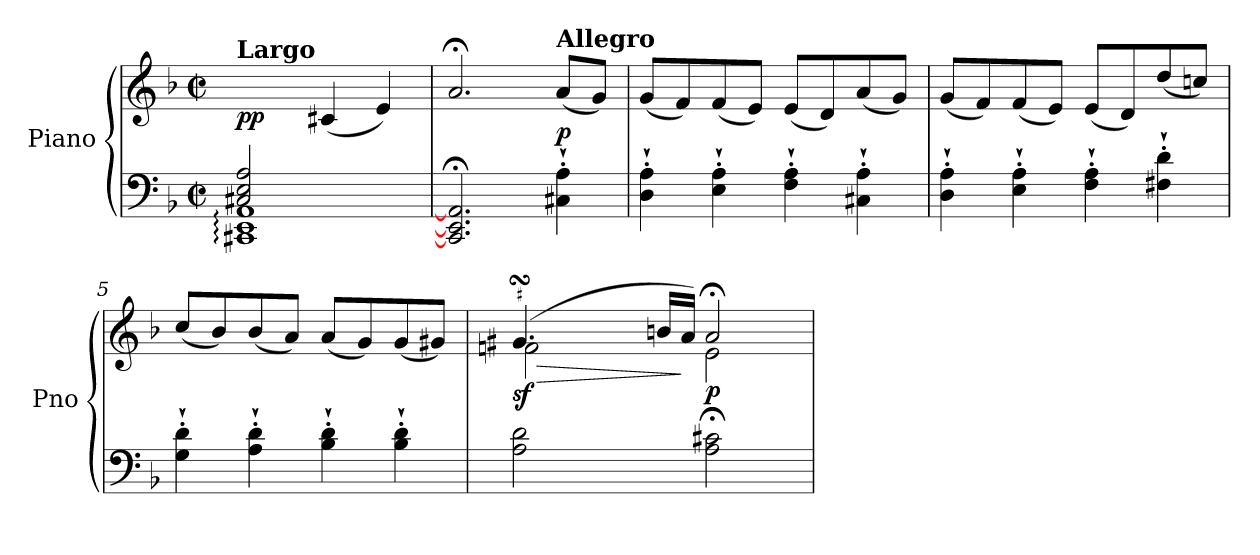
**kern	**kern	**dynam
*part1	*part1	*part1
*staff2	*staff1	*staff1/2
*I"Piano	*	*
*I'Pno	*	*
*clefF4	*clefG2	*
*k[b-]	*k[b-]	*
*M4/4	*M4/4	*
*met(c|)	*met(c|)	*
=1	=1	=1
*^	*	*
!	!	!LO:TX:a:B:t=Largo	!
!	!	!	!LO:DY:b
2C#X/ 2E/ 2A/	[1CC#X: [1EE: [1AA: 1C#Xyy: 1Eyy: 1Ayy:	2ryy	pp
2ryy	.	(4c#X/	.
.	.	4e/)	.
*v	*v	*	*
=2	=2	=2
2.CC#/];< 2.EE/];< 2.AA/];<	2.a;</	.
!	!LO:TX:a:B:t=Allegro	!
!	!	!LO:DY:a=2
4C#X\`' 4A\`'	(8a/L	p
.	8g/J)	.
=3	=3	=3
4D\`' 4A\`'	(8g/L	.
.	8f/)	.
4E\`' 4A\`'	(8f/	.
.	8e/J)	.
4F\`' 4A\`'	(8e/L	.
.	8d/)	.
4C#X\`' 4A\`'	(8a/	.
.	8g/J)	.
=4	=4	=4
4D\`' 4A\`'	(8g/L	.
.	8f/)	.
4E\`' 4A\`'	(8f/	.
.	8e/J)	.
4F\`' 4A\`'	(8e/L	.
.	8d/)	.
!	!	!LO:DY:b
4F#X\`' 4d\`'	(8dd/	other-dynamics
.	8ccn/J)	.
=5	=5	=5
4G\`' 4d\`'	(8cc/L	.
.	8b-/)	.
4A\`' 4d\`'	(8b-/	.
.	8a/J)	.
4B-\`' 4d\`'	(8a/L	.
.	8g/)	.
4B-\`' 4d\`'	(8g/	.
.	8g#X/J)	.
!!LO:LB:g=z
=6	=6	=6
!	!LO:TX:a:B:t=Adagio	!
!	!	!LO:HP:b
*	*^	*
*	*	*^	*
!	!	!	!	!LO:DY:n=1:b
2A\ 2d\	(>4.g#XsSsS/	2fn\	8g#yy	> sf
.	.	.	16ayy	.
.	.	.	16g#yy	.
.	.	.	16f#Xyy	.
.	.	.	16g#yy	.
.	16bn/LL	.	2ryy	.
.	16a/JJ)	.	.	]
!	!	!	!	!LO:DY:n=2:b
2A\; 2c#X\;	2a;</	2e\	.	p
.	.	.	8ryy	.
*	*v	*v	*v	*
=	=	=
*-	*-	*-
